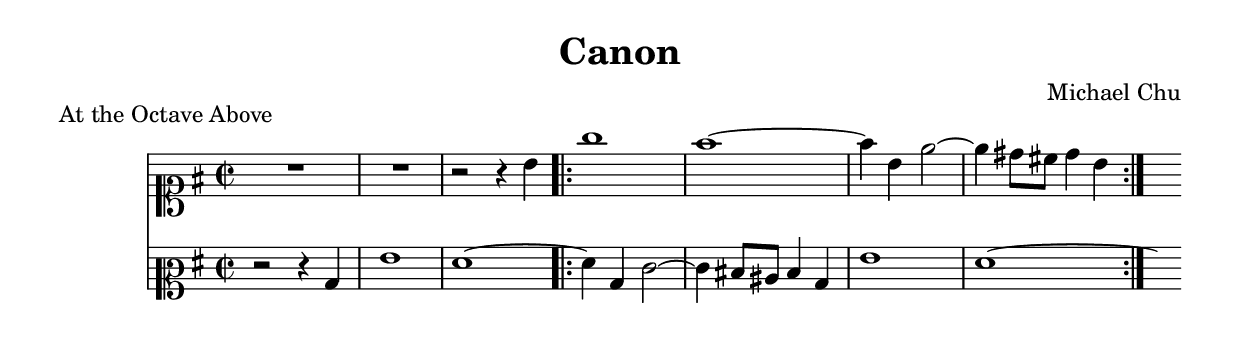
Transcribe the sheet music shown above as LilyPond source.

\version "2.22.1"

upper = \relative c'' {
  \clef soprano
  \key e \minor
  \time 2/2
  
  R1*2 r2 r4 b4 \bar ".|:" g'1 fis~ fis4 b,4 e2~ e4 dis8 cis dis4 b \bar ":|." \hideNotes r4


  
}


lower = \relative c' {
  \clef mezzosoprano
  \key e \minor
  \time 2/2
  
    r2 r4 b4 g'1 fis~ \bar ".|:" fis4 b,4 e2~ e4 dis8 cis dis4 b
  g'1 fis~ \bar ":|." \hideNotes fis4

}

\header {
  title = "Canon"
  composer = "Michael Chu"
}

\score {
  \header {
    piece = "At the Octave Above"
  }
  
  <<
    \new Staff = "upper" \upper
    \new Staff = "lower" \lower
  >>
  \layout { }
  \midi {}
}


